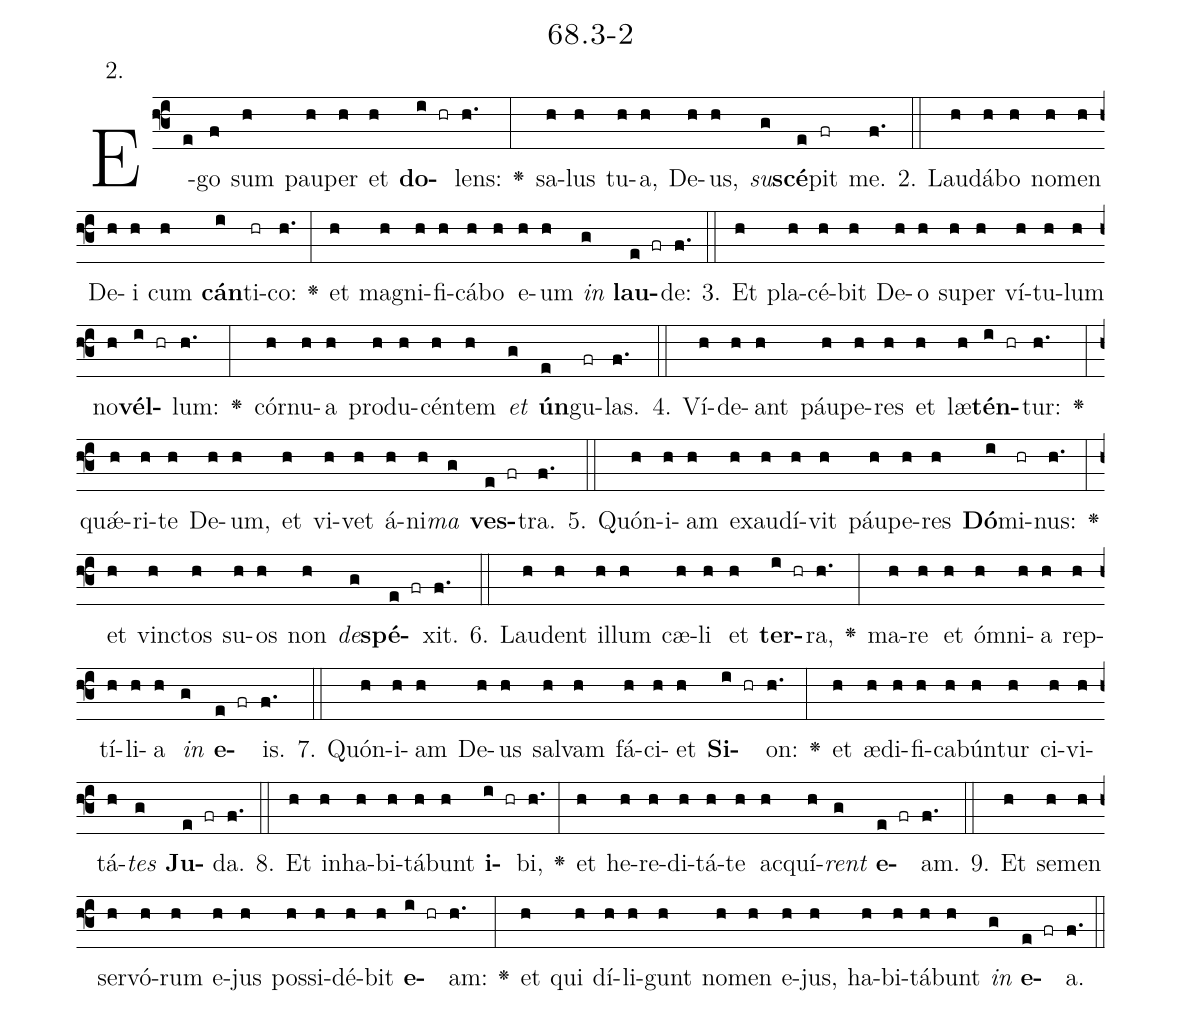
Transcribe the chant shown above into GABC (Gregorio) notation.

name: 68.3-2;
annotation: 2.;
%%
(f3)E(e)go(f) sum(h) pau(h)per(h) et(h) <b>do</b>(i hr)lens:(h.) <v>\greheightstar</v>(:) sa(h)lus(h) tu(h)a,(h) De(h)us,(h) <i>su</i>(g)<b>scé</b>(e)pit(fr) me.(f.) (::)
2. Lau(h)dá(h)bo(h) no(h)men(h) De(h)i(h) cum(h) <b>cán</b>(i)ti(hr)co:(h.) <v>\greheightstar</v>(:) et(h) ma(h)gni(h)fi(h)cá(h)bo(h) e(h)um(h) <i>in</i>(g) <b>lau</b>(e fr)de:(f.) (::)
3. Et(h) pla(h)cé(h)bit(h) De(h)o(h) su(h)per(h) ví(h)tu(h)lum(h) no(h)<b>vél</b>(i hr)lum:(h.) <v>\greheightstar</v>(:) cór(h)nu(h)a(h) pro(h)du(h)cén(h)tem(h) <i>et</i>(g) <b>ún</b>(e)gu(fr)las.(f.) (::)
4. Ví(h)de(h)ant(h) páu(h)pe(h)res(h) et(h) læ(h)<b>tén</b>(i hr)tur:(h.) <v>\greheightstar</v>(:) quǽ(h)ri(h)te(h) De(h)um,(h) et(h) vi(h)vet(h) á(h)ni(h)<i>ma</i>(g) <b>ves</b>(e fr)tra.(f.) (::)
5. Quón(h)i(h)am(h) ex(h)au(h)dí(h)vit(h) páu(h)pe(h)res(h) <b>Dó</b>(i)mi(hr)nus:(h.) <v>\greheightstar</v>(:) et(h) vinc(h)tos(h) su(h)os(h) non(h) <i>de</i>(g)<b>spé</b>(e fr)xit.(f.) (::)
6. Lau(h)dent(h) il(h)lum(h) cæ(h)li(h) et(h) <b>ter</b>(i hr)ra,(h.) <v>\greheightstar</v>(:) ma(h)re(h) et(h) óm(h)ni(h)a(h) rep(h)tí(h)li(h)a(h) <i>in</i>(g) <b>e</b>(e fr)is.(f.) (::)
7. Quón(h)i(h)am(h) De(h)us(h) sal(h)vam(h) fá(h)ci(h)et(h) <b>Si</b>(i hr)on:(h.) <v>\greheightstar</v>(:) et(h) æ(h)di(h)fi(h)ca(h)bún(h)tur(h) ci(h)vi(h)tá(h)<i>tes</i>(g) <b>Ju</b>(e fr)da.(f.) (::)
8. Et(h) in(h)ha(h)bi(h)tá(h)bunt(h) <b>i</b>(i hr)bi,(h.) <v>\greheightstar</v>(:) et(h) he(h)re(h)di(h)tá(h)te(h) ac(h)quí(h)<i>rent</i>(g) <b>e</b>(e fr)am.(f.) (::)
9. Et(h) se(h)men(h) ser(h)vó(h)rum(h) e(h)jus(h) pos(h)si(h)dé(h)bit(h) <b>e</b>(i hr)am:(h.) <v>\greheightstar</v>(:) et(h) qui(h) dí(h)li(h)gunt(h) no(h)men(h) e(h)jus,(h) ha(h)bi(h)tá(h)bunt(h) <i>in</i>(g) <b>e</b>(e fr)a.(f.) (::)
